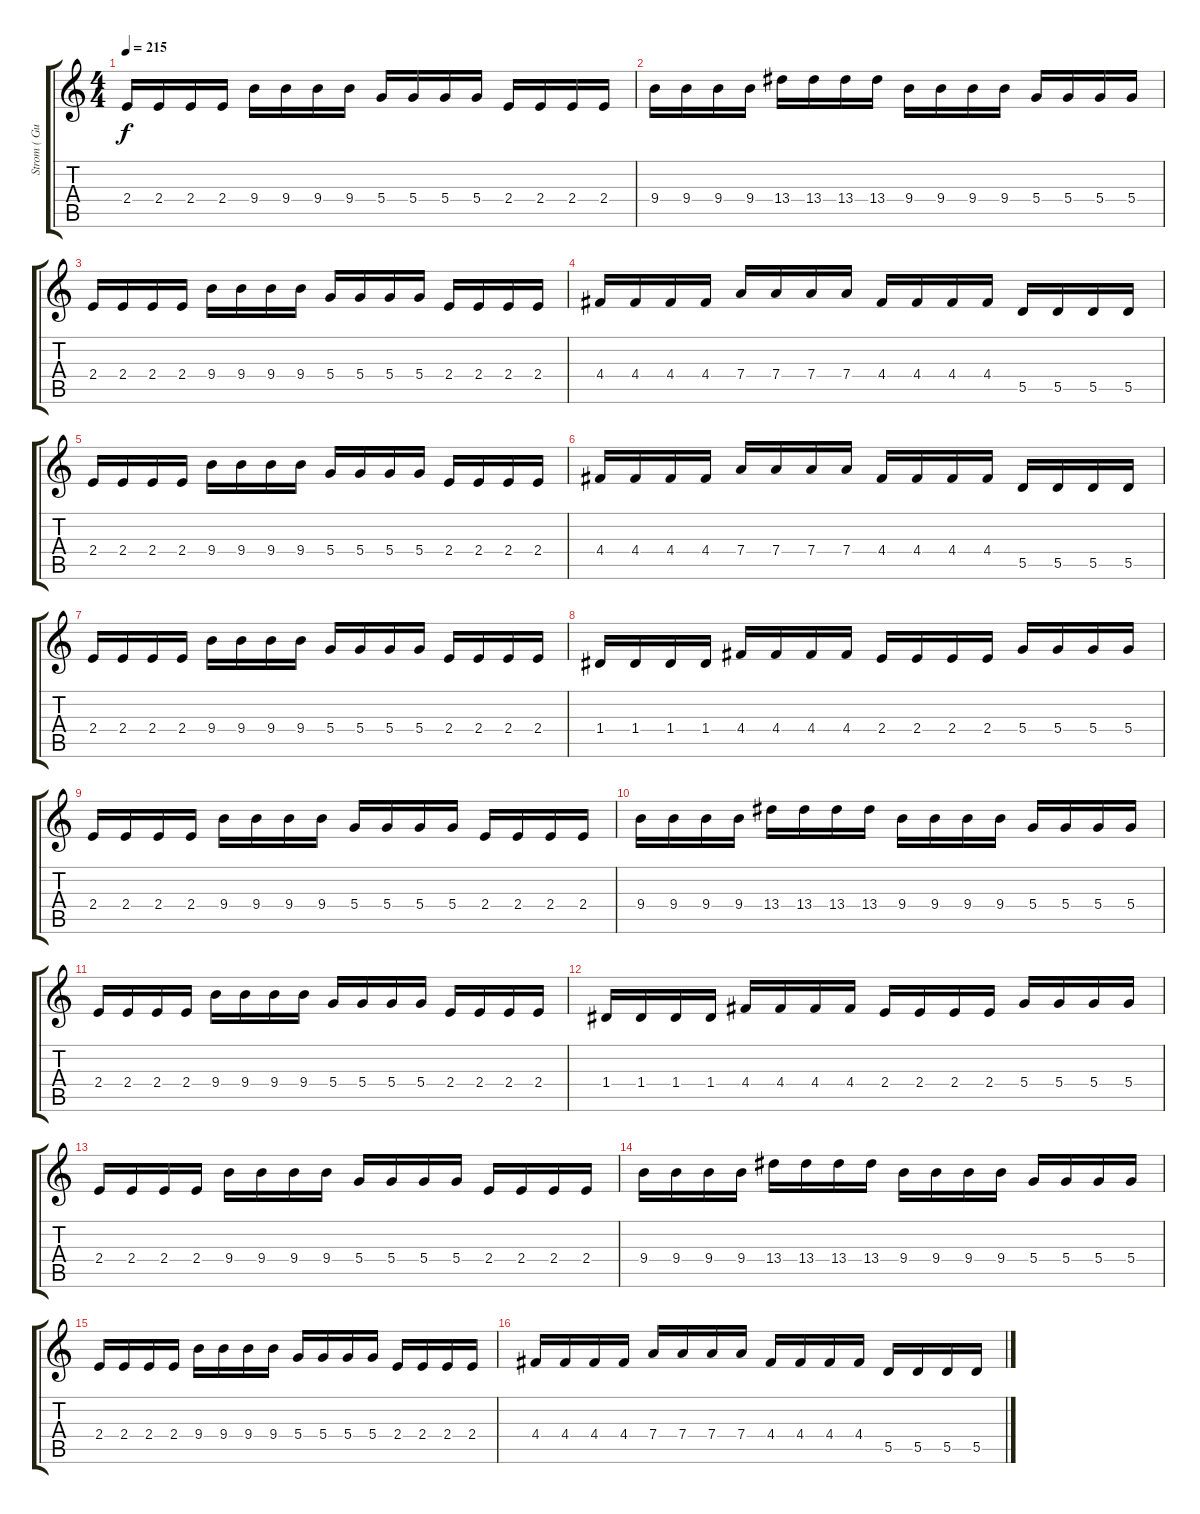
\track ("Strom ( Guitare 2 )" "Strom ( Gu") {instrument distortionguitar}
\staff {score tabs}
\tuning (E4 B3 G3 D3 A2 E2) {hide}
\ts (4 4)
\tempo 215
\clef g2
\ks c
2.4.16{dy f} 2.4.16 2.4.16 2.4.16 9.4.16 9.4.16 9.4.16 9.4.16 5.4.16 5.4.16 5.4.16 5.4.16 2.4.16 2.4.16 2.4.16 2.4.16 |
9.4.16 9.4.16 9.4.16 9.4.16 13.4.16 13.4.16 13.4.16 13.4.16 9.4.16 9.4.16 9.4.16 9.4.16 5.4.16 5.4.16 5.4.16 5.4.16 |
2.4.16 2.4.16 2.4.16 2.4.16 9.4.16 9.4.16 9.4.16 9.4.16 5.4.16 5.4.16 5.4.16 5.4.16 2.4.16 2.4.16 2.4.16 2.4.16 |
4.4.16 4.4.16 4.4.16 4.4.16 7.4.16 7.4.16 7.4.16 7.4.16 4.4.16 4.4.16 4.4.16 4.4.16 5.5.16 5.5.16 5.5.16 5.5.16 |
2.4.16 2.4.16 2.4.16 2.4.16 9.4.16 9.4.16 9.4.16 9.4.16 5.4.16 5.4.16 5.4.16 5.4.16 2.4.16 2.4.16 2.4.16 2.4.16 |
4.4.16 4.4.16 4.4.16 4.4.16 7.4.16 7.4.16 7.4.16 7.4.16 4.4.16 4.4.16 4.4.16 4.4.16 5.5.16 5.5.16 5.5.16 5.5.16 |
2.4.16 2.4.16 2.4.16 2.4.16 9.4.16 9.4.16 9.4.16 9.4.16 5.4.16 5.4.16 5.4.16 5.4.16 2.4.16 2.4.16 2.4.16 2.4.16 |
1.4.16 1.4.16 1.4.16 1.4.16 4.4.16 4.4.16 4.4.16 4.4.16 2.4.16 2.4.16 2.4.16 2.4.16 5.4.16 5.4.16 5.4.16 5.4.16 |
2.4.16 2.4.16 2.4.16 2.4.16 9.4.16 9.4.16 9.4.16 9.4.16 5.4.16 5.4.16 5.4.16 5.4.16 2.4.16 2.4.16 2.4.16 2.4.16 |
9.4.16 9.4.16 9.4.16 9.4.16 13.4.16 13.4.16 13.4.16 13.4.16 9.4.16 9.4.16 9.4.16 9.4.16 5.4.16 5.4.16 5.4.16 5.4.16 |
2.4.16 2.4.16 2.4.16 2.4.16 9.4.16 9.4.16 9.4.16 9.4.16 5.4.16 5.4.16 5.4.16 5.4.16 2.4.16 2.4.16 2.4.16 2.4.16 |
1.4.16 1.4.16 1.4.16 1.4.16 4.4.16 4.4.16 4.4.16 4.4.16 2.4.16 2.4.16 2.4.16 2.4.16 5.4.16 5.4.16 5.4.16 5.4.16 |
2.4.16 2.4.16 2.4.16 2.4.16 9.4.16 9.4.16 9.4.16 9.4.16 5.4.16 5.4.16 5.4.16 5.4.16 2.4.16 2.4.16 2.4.16 2.4.16 |
9.4.16 9.4.16 9.4.16 9.4.16 13.4.16 13.4.16 13.4.16 13.4.16 9.4.16 9.4.16 9.4.16 9.4.16 5.4.16 5.4.16 5.4.16 5.4.16 |
2.4.16 2.4.16 2.4.16 2.4.16 9.4.16 9.4.16 9.4.16 9.4.16 5.4.16 5.4.16 5.4.16 5.4.16 2.4.16 2.4.16 2.4.16 2.4.16 |
4.4.16 4.4.16 4.4.16 4.4.16 7.4.16 7.4.16 7.4.16 7.4.16 4.4.16 4.4.16 4.4.16 4.4.16 5.5.16 5.5.16 5.5.16 5.5.16
